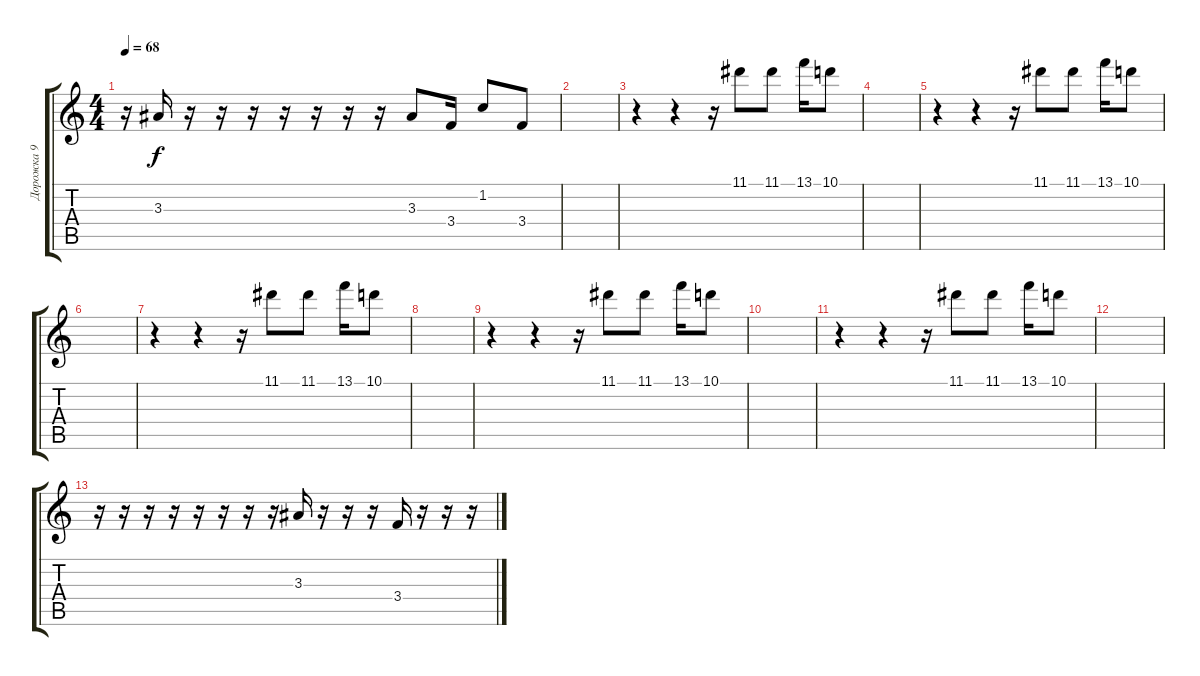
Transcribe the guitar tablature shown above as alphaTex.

\track ("Дорожка 9" "Дорожка 9") {instrument electricguitarjazz}
\staff {score tabs}
\tuning (E4 B3 G3 D3 A2 E2) {hide}
\ts (4 4)
\tempo 68
\clef g2
\ks c
r.16{dy f} 3.3.16 r.16 r.16 r.16 r.16 r.16 r.16 r.16 3.3.8 3.4.16 1.2.8 3.4.8 |
|
r.4 r.4 r.16 11.1.8 11.1.8 13.1.16 10.1.8 |
|
r.4 r.4 r.16 11.1.8 11.1.8 13.1.16 10.1.8 |
|
r.4 r.4 r.16 11.1.8 11.1.8 13.1.16 10.1.8 |
|
r.4 r.4 r.16 11.1.8 11.1.8 13.1.16 10.1.8 |
|
r.4 r.4 r.16 11.1.8 11.1.8 13.1.16 10.1.8 |
|
r.16 r.16 r.16 r.16 r.16 r.16 r.16 r.16 3.3.16 r.16 r.16 r.16 3.4.16 r.16 r.16 r.16
